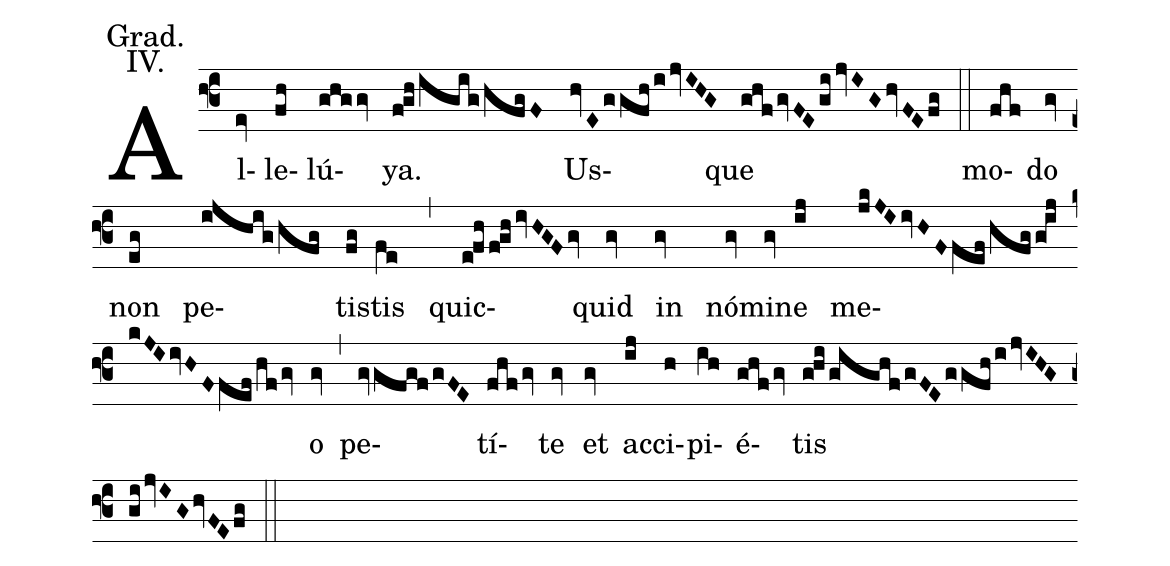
annotation: Grad.;
annotation: IV.;
%%
(f3) Al(ev)le(fh)lú(ghggv)ya.(fghigighfgF) Us(hvEggfhijvIHG)que(ghfgvFEgijvIGhvFEfg) (::)
mo(fhf)do(gv) non(eg) pe(ijhighfg)tis(fg)tis(fe) (,)
quic(efhfghivHGFgv)quid(gv) in(gv) nó(gv)mi(gv)ne(ij) me(jkJIivHFfefhfggijkJIivHFfefhfgv)o(gv) (,)
pe(gvgfgfgFE)tí(fhfgv)te(gv) et(gv) ac(ij)ci(h)pi(ih)é(ghfgv)tis(ghigighfgFEggfhijvIHGgijvIGhvFEfg) (::)
